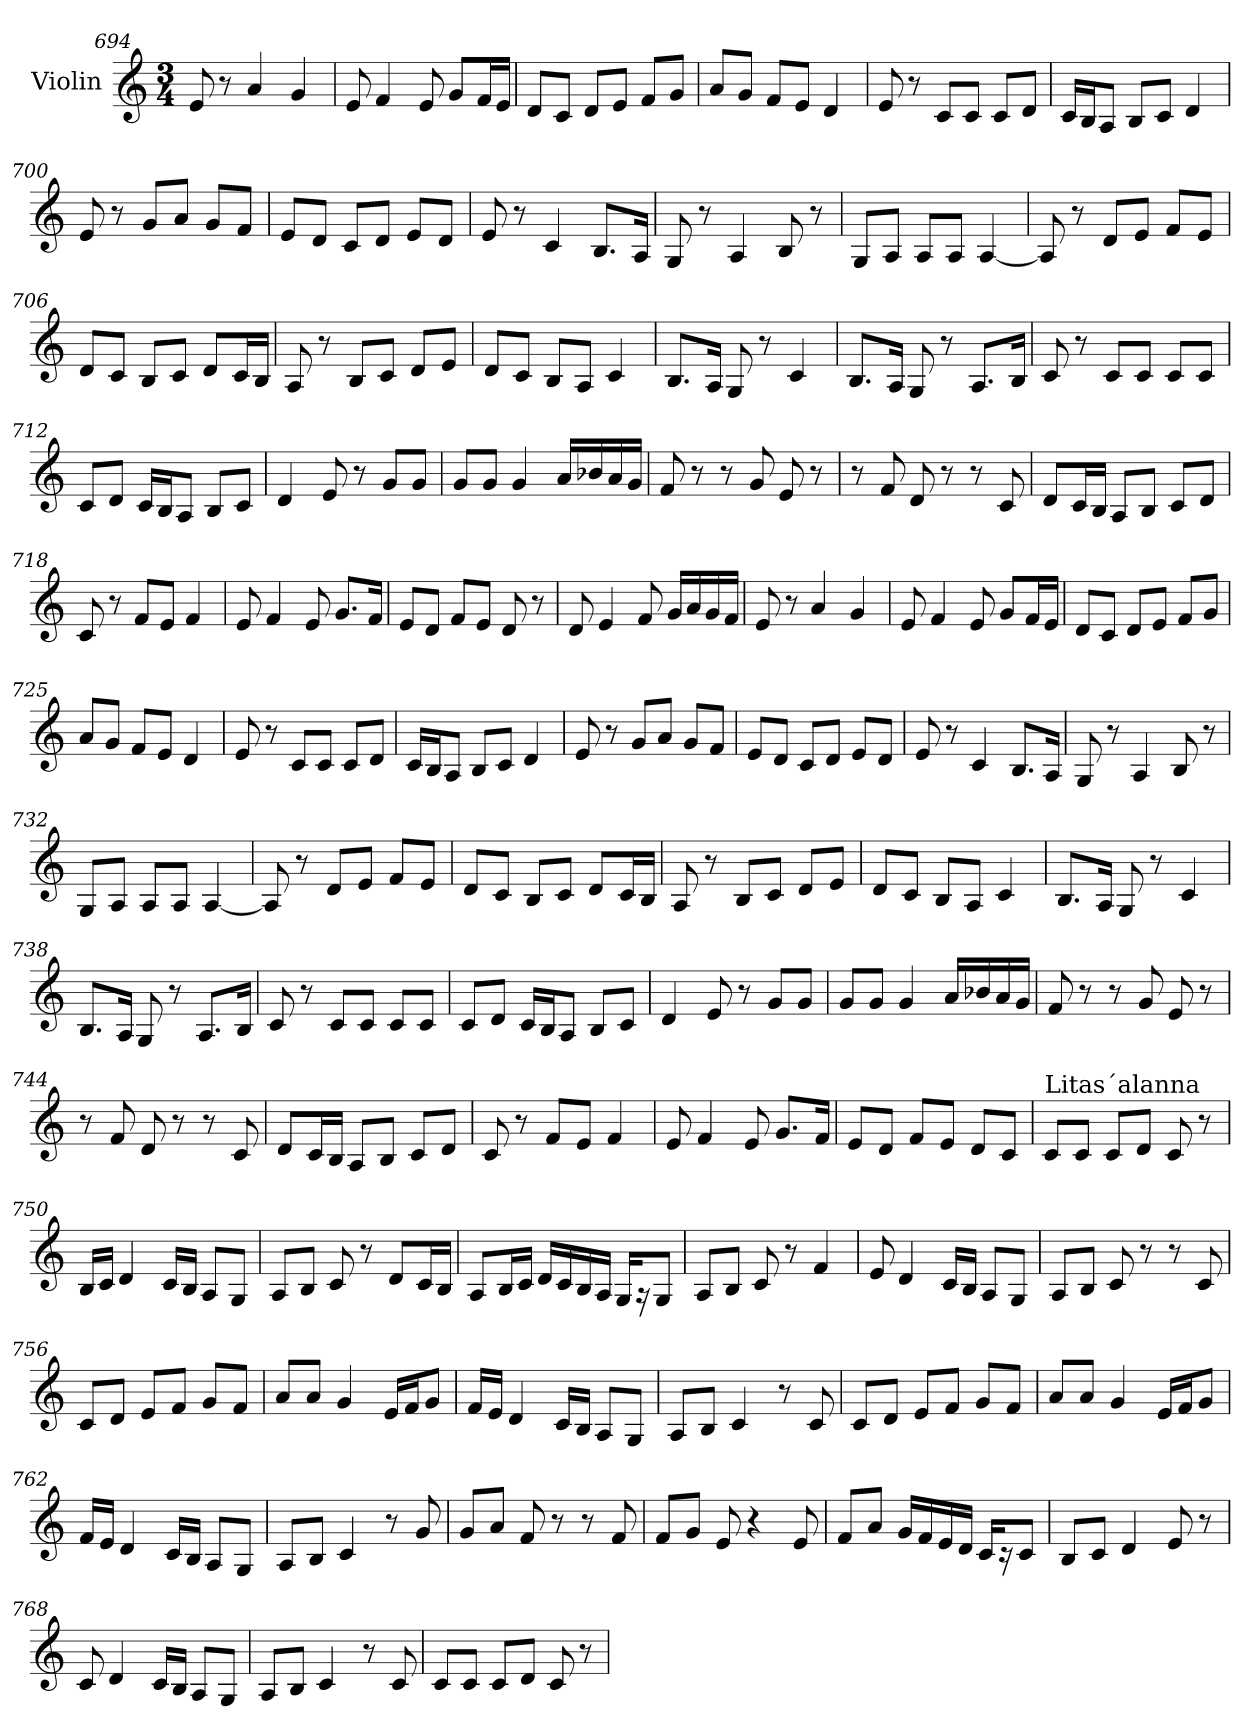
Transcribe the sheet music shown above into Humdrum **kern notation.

**kern
*part1
*staff1
*I"Violin
*clefG2
*k[]
*M3/4
=694
8e/
8r
4a/
4g/
=695
8e/
4f/
8e/
8g/L
16f/L
16e/JJ
!!LO:PB:g=z
=696
8d/L
8c/J
8d/L
8e/J
8f/L
8g/J
=697
8a/L
8g/J
8f/L
8e/J
4d/
=698
8e/
8r
8c/L
8c/J
8c/L
8d/J
=699
16c/LL
16B/J
8A/J
8B/L
8c/J
4d/
=700
8e/
8r
8g/L
8a/J
8g/L
8f/J
=701
8e/L
8d/J
8c/L
8d/J
8e/L
8d/J
!!LO:LB:g=z
=702
8e/
8r
4c/
8.B/L
16A/Jk
=703
8G/
8r
4A/
8B/
8r
=704
8G/L
8A/J
8A/L
8A/J
[4A/
=705
8A/]
8r
8d/L
8e/J
8f/L
8e/J
=706
8d/L
8c/J
8B/L
8c/J
8d/L
16c/L
16B/JJ
=707
8A/
8r
8B/L
8c/J
8d/L
8e/J
!!LO:LB:g=z
=708
8d/L
8c/J
8B/L
8A/J
4c/
=709
8.B/L
16A/Jk
8G/
8r
4c/
=710
8.B/L
16A/Jk
8G/
8r
8.A/L
16B/Jk
=711
8c/
8r
8c/L
8c/J
8c/L
8c/J
=712
8c/L
8d/J
16c/LL
16B/J
8A/J
8B/L
8c/J
!!LO:LB:g=z
=713
4d/
8e/
8r
8g/L
8g/J
=714
8g/L
8g/J
4g/
16a/LL
16b-X/
16a/
16g/JJ
=715
8f/
8r
8r
8g/
8e/
8r
=716
8r
8f/
8d/
8r
8r
8c/
=717
8d/L
16c/L
16B/JJ
8A/L
8B/J
8c/L
8d/J
!!LO:LB:g=z
=718
8c/
8r
8f/L
8e/J
4f/
=719
8e/
4f/
8e/
8.g/L
16f/Jk
=720
8e/L
8d/J
8f/L
8e/J
8d/
8r
=721
8d/
4e/
8f/
16g/LL
16a/
16g/
16f/JJ
=722
8e/
8r
4a/
4g/
=723
8e/
4f/
8e/
8g/L
16f/L
16e/JJ
!!LO:LB:g=z
=724
8d/L
8c/J
8d/L
8e/J
8f/L
8g/J
=725
8a/L
8g/J
8f/L
8e/J
4d/
=726
8e/
8r
8c/L
8c/J
8c/L
8d/J
=727
16c/LL
16B/J
8A/J
8B/L
8c/J
4d/
=728
8e/
8r
8g/L
8a/J
8g/L
8f/J
=729
8e/L
8d/J
8c/L
8d/J
8e/L
8d/J
!!LO:LB:g=z
=730
8e/
8r
4c/
8.B/L
16A/Jk
=731
8G/
8r
4A/
8B/
8r
=732
8G/L
8A/J
8A/L
8A/J
[4A/
=733
8A/]
8r
8d/L
8e/J
8f/L
8e/J
=734
8d/L
8c/J
8B/L
8c/J
8d/L
16c/L
16B/JJ
=735
8A/
8r
8B/L
8c/J
8d/L
8e/J
!!LO:LB:g=z
=736
8d/L
8c/J
8B/L
8A/J
4c/
=737
8.B/L
16A/Jk
8G/
8r
4c/
=738
8.B/L
16A/Jk
8G/
8r
8.A/L
16B/Jk
=739
8c/
8r
8c/L
8c/J
8c/L
8c/J
=740
8c/L
8d/J
16c/LL
16B/J
8A/J
8B/L
8c/J
!!LO:PB:g=z
=741
4d/
8e/
8r
8g/L
8g/J
=742
8g/L
8g/J
4g/
16a/LL
16b-X/
16a/
16g/JJ
=743
8f/
8r
8r
8g/
8e/
8r
=744
8r
8f/
8d/
8r
8r
8c/
=745
8d/L
16c/L
16B/JJ
8A/L
8B/J
8c/L
8d/J
!!LO:LB:g=z
=746
8c/
8r
8f/L
8e/J
4f/
=747
8e/
4f/
8e/
8.g/L
16f/Jk
=748
8e/L
8d/J
8f/L
8e/J
8d/L
8c/J
=749
!LO:TX:a:t=Litas´alanna
8c/L
8c/J
8c/L
8d/J
8c/
8r
=750
16B/LL
16c/JJ
4d/
16c/LL
16B/JJ
8A/L
8G/J
!!LO:LB:g=z
=751
8A/L
8B/J
8c/
8r
8d/L
16c/L
16B/JJ
=752
8A/L
16B/L
16c/JJ
16d/LL
16c/
16B/
16A/JJ
16G/KL
16r
8G/J
=753
8A/L
8B/J
8c/
8r
4f/
=754
8e/
4d/
16c/LL
16B/JJ
8A/L
8G/J
!!LO:LB:g=z
=755
8A/L
8B/J
8c/
8r
8r
8c/
!!LO:LB:g=z
=756
8c/L
8d/J
8e/L
8f/J
8g/L
8f/J
=757
8a/L
8a/J
4g/
16e/LL
16f/J
8g/J
=758
16f/LL
16e/JJ
4d/
16c/LL
16B/JJ
8A/L
8G/J
=759
8A/L
8B/J
4c/
8r
8c/
=760
8c/L
8d/J
8e/L
8f/J
8g/L
8f/J
=761
8a/L
8a/J
4g/
16e/LL
16f/J
8g/J
!!LO:LB:g=z
=762
16f/LL
16e/JJ
4d/
16c/LL
16B/JJ
8A/L
8G/J
=763
8A/L
8B/J
4c/
8r
8g/
=764
8g/L
8a/J
8f/
8r
8r
8f/
=765
8f/L
8g/J
8e/
4r
8e/
=766
8f/L
8a/J
16g/LL
16f/
16e/
16d/JJ
16c/KL
16r
8c/J
!!LO:LB:g=z
=767
8B/L
8c/J
4d/
8e/
8r
=768
8c/
4d/
16c/LL
16B/JJ
8A/L
8G/J
=769
8A/L
8B/J
4c/
8r
8c/
=770
8c/L
8c/J
8c/L
8d/J
8c/
8r
=
*-
